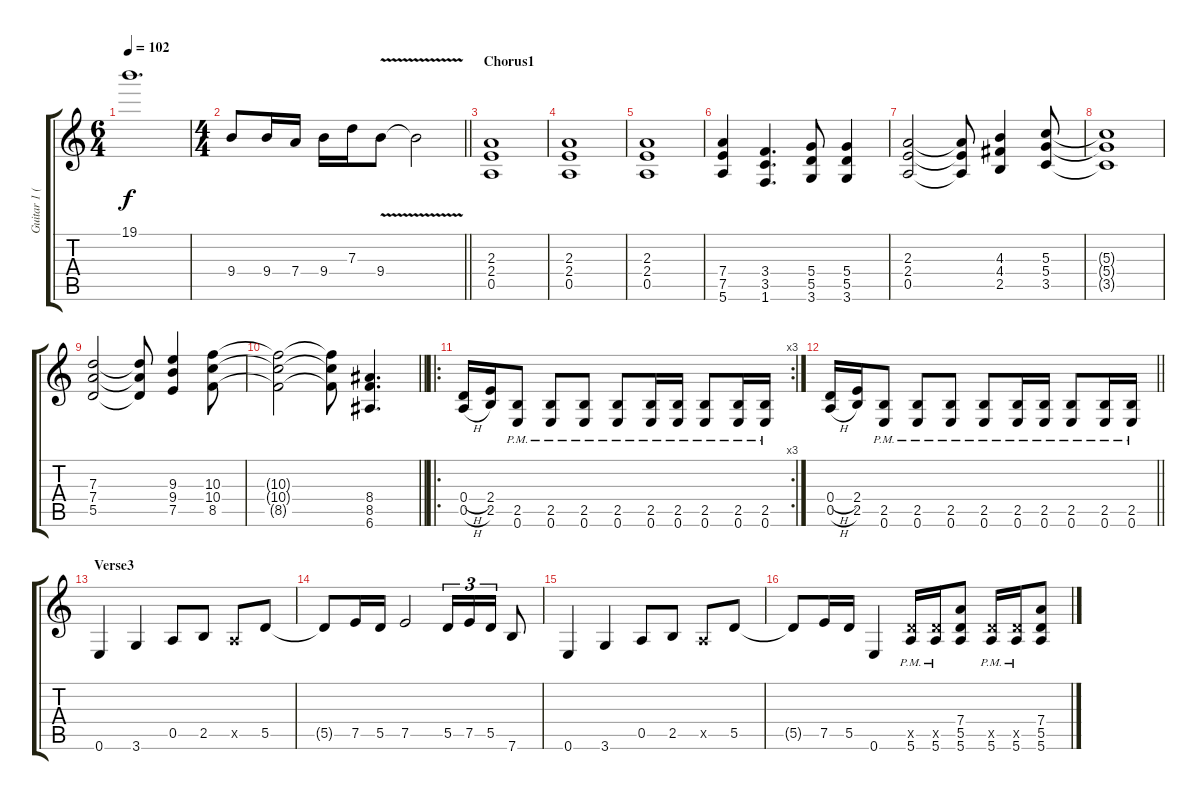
\track ("Guitar 1 (Distortion)" "Guitar 1 (") {instrument distortionguitar}
\staff {score tabs}
\tuning (E4 B3 G3 D3 A2 E2) {hide}
\ts (6 4)
\tempo 102
\clef g2
\ks c
19.1{t}.1{d dy f} |
\ts (4 4)
\barLineRight lightlight
9.4.8 9.4.16 7.4.16 9.4.16 7.3.16 9.4{v}.8 9.4{t}.2 |
\section ("" "Chorus1")
(2.3 2.4 0.5).1 |
(2.3 2.4 0.5).1 |
(2.3 2.4 0.5).1 |
(7.4 7.5 5.6).4 (3.4 3.5 1.6).4{d} (5.4 5.5 3.6).8 (5.4 5.5 3.6).4 |
(2.3 2.4 0.5).2 (2.3{t} 2.4{t} 0.5{t}).8 (4.3 4.4 2.5).4 (5.3 5.4 3.5).8 |
(5.3{t} 5.4{t} 3.5{t}).1 |
(7.3 7.4 5.5).2 (7.3{t} 7.4{t} 5.5{t}).8 (9.3 9.4 7.5).4 (10.3 10.4 8.5).8 |
\barLineRight lightlight
(10.3{t} 10.4{t} 8.5{t}).2 (10.3{t} 10.4{t} 8.5{t}).8 (8.4 8.5 6.6).4{d} |
\ro
\rc 3
(0.4{h} 0.5{h}).16 (2.4 2.5).16 (2.5{pm} 0.6{pm}).8 (2.5{pm} 0.6{pm}).8 (2.5{pm} 0.6{pm}).8 (2.5{pm} 0.6{pm}).8 (2.5{pm} 0.6{pm}).16 (2.5{pm} 0.6{pm}).16 (2.5{pm} 0.6{pm}).8 (2.5{pm} 0.6{pm}).16 (2.5{pm} 0.6{pm}).16 |
\barLineRight lightlight
(0.4{h} 0.5{h}).16 (2.4 2.5).16 (2.5{pm} 0.6{pm}).8 (2.5{pm} 0.6{pm}).8 (2.5{pm} 0.6{pm}).8 (2.5{pm} 0.6{pm}).8 (2.5{pm} 0.6{pm}).16 (2.5{pm} 0.6{pm}).16 (2.5{pm} 0.6{pm}).8 (2.5{pm} 0.6{pm}).16 (2.5{pm} 0.6{pm}).16 |
\section ("" "Verse3")
0.6.4 3.6.4 0.5.8 2.5.8 0.5{x}.8 5.5.8 |
5.5{t}.8 7.5.16 5.5.16 7.5.2 5.5.16{tu (3 2)} 7.5.16{tu (3 2)} 5.5.16{tu (3 2)} 7.6.8 |
0.6.4 3.6.4 0.5.8 2.5.8 0.5{x}.8 5.5.8 |
5.5{t}.8 7.5.16 5.5.16 0.6.4 (5.5{x} 5.6{pm}).16 (5.5{x} 5.6{pm}).16 (7.4 5.5 5.6).8 (5.5{x} 5.6{pm}).16 (5.5{x} 5.6{pm}).16 (7.4 5.5 5.6).8
